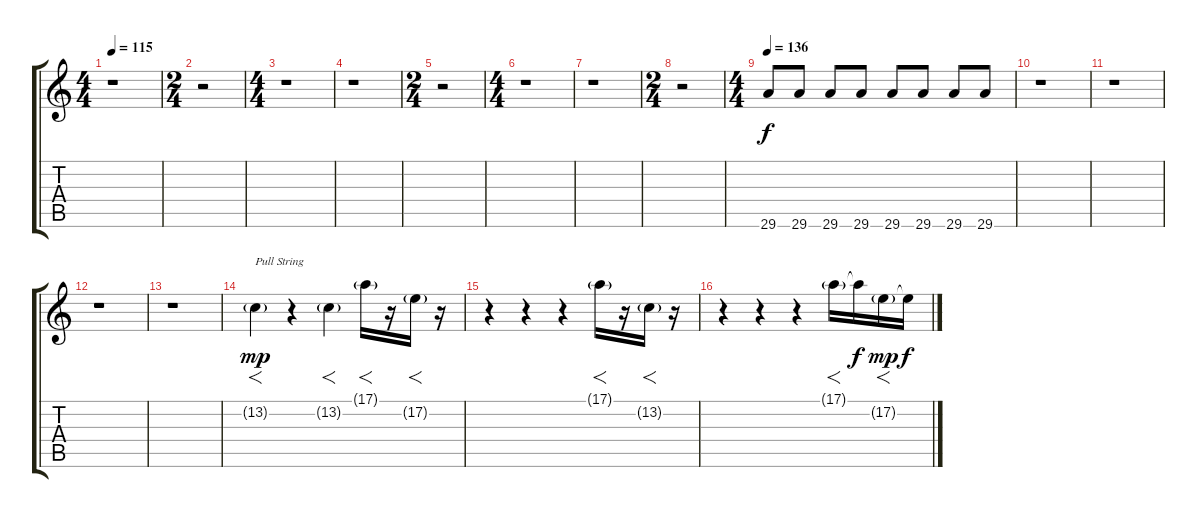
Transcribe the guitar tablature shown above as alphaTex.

\track "" {instrument celesta}
\staff {score tabs}
\tuning (E4 B3 G3 D3 A2 E2) {hide}
\ts (4 4)
\tempo 115
\clef g2
\ks c
r.1{dy f} |
\ts (2 4)
r.2 |
\ts (4 4)
r.1 |
r.1 |
\ts (2 4)
r.2 |
\ts (4 4)
r.1 |
r.1 |
\ts (2 4)
r.2 |
\ts (4 4)
\tempo 136
29.6.8{instrument taikodrum} 29.6.8 29.6.8 29.6.8 29.6.8 29.6.8 29.6.8 29.6.8 |
r.1 |
r.1 |
r.1 |
r.1 |
13.2{g}.4{f txt "Pull String" dy mp volume 3 balance 4 instrument electricguitarjazz} r.4 13.2{g}.4{f volume 3} 17.1{g}.16{f} r.16 17.2{g}.16{f} r.16 |
r.4 r.4 r.4 17.1{g}.16{f} r.16 13.2{g}.16{f} r.16 |
r.4 r.4 r.4 17.1{g}.16{f} 17.1{t}.16{dy f} 17.2{g}.16{f dy mp} 17.2{t}.16{dy f}
